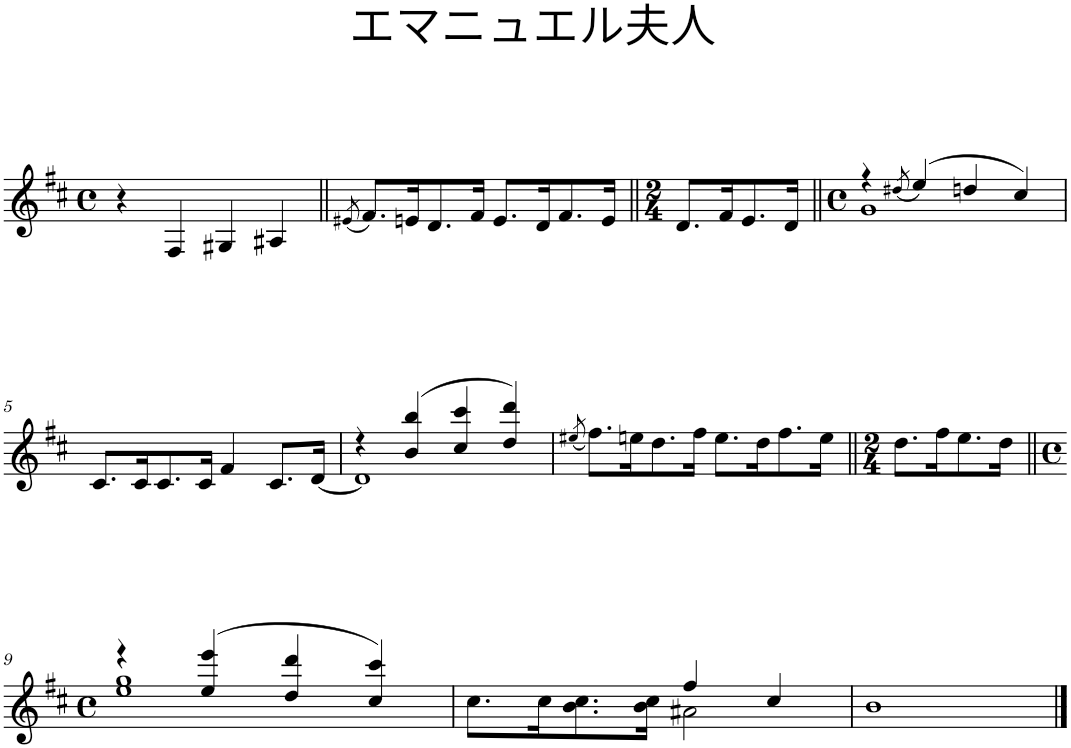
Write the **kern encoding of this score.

**kern
*part1
*staff1
*I"Piano
*I'Pno.
*clefG2
*k[f#c#]
*D:
*M4/4
*met(c)
=1
4r
4F#/
4G#X/
4A#X/
=2||
(<8qe#X/
8.f#/L)
16en/K
8.d/
16f#/Jk
8.e/L
16d/K
8.f#/
16e/Jk
=3||
*M2/4
8.d/L
16f#/K
8.e/
16d/Jk
=4||
*M4/4
*met(c)
*^
4r	1g
(<8qdd#X/	.
(>4ee/)	.
4ddn/	.
4cc#/)	.
*v	*v
!!LO:LB:g=z
=5
8.c#/L
16c#/K
8.c#/
16c#/Jk
4f#/
8.c#/L
[16d/Jk
=6
*^
4r	1d]
(>4b/ 4bb/	.
4cc#/ 4ccc#/	.
4dd/ 4ddd/)	.
*v	*v
=7
(<8qee#X/
8.ff#\L)
16een\K
8.dd\
16ff#\Jk
8.ee\L
16dd\K
8.ff#\
16ee\Jk
=8||
*M2/4
8.dd\L
16ff#\K
8.ee\
16dd\Jk
!!LO:LB:g=z
=9||
*M4/4
*met(c)
*^
4r	1ee 1gg
(>4ee/ 4eee/	.
4dd/ 4ddd/	.
4cc#/ 4ccc#/)	.
=10	=10
2ryy	8.cc#\L
.	16cc#\K
.	8.b\ 8.cc#\
.	16b\ 16cc#\Jk
4ff#/	2a#X\
4cc#/	.
*v	*v
=11
1b
==
*-
